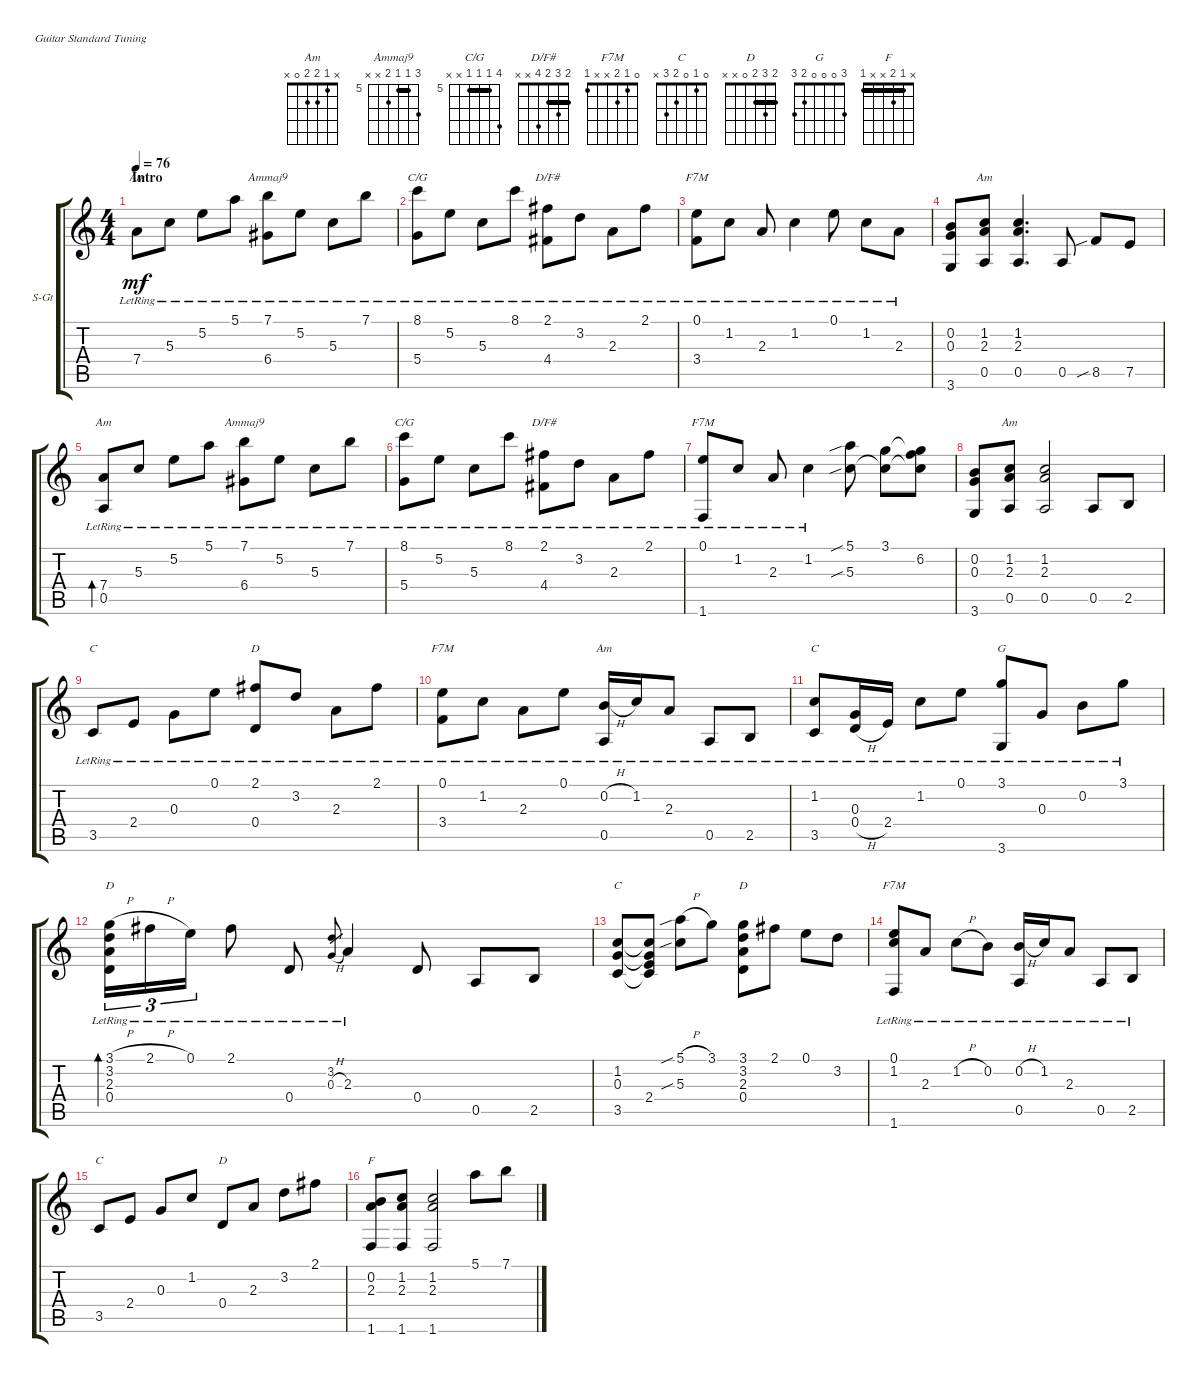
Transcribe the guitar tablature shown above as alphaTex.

\defaultSystemsLayout 4
\bracketExtendMode groupsimilarinstruments
\firstSystemTrackNameOrientation horizontal
\otherSystemsTrackNameOrientation horizontal
\track ("Steel Guitar" "S-Gt") {instrument acousticguitarsteel}
\staff {score tabs}
\tuning (E4 B3 G3 D3 A2 E2)
\chord ("Am" 5 5 5 7 x x) {firstfret 5 showfingering false barre (5 5)}
\chord ("Ammaj9" 7 5 5 6 x x) {firstfret 5 showfingering false barre 5}
\chord ("C/G" 8 5 5 5 x x) {firstfret 5 showfingering false barre (5 5)}
\chord ("D/F#" 2 3 2 4 x x) {showfingering false barre 2}
\chord ("F7M" 0 1 2 3 x x) {showfingering false}
\chord ("Am" x 1 2 2 0 x) {showfingering false}
\chord ("F7M" 0 1 2 x x 1) {showfingering false}
\chord ("C" 0 1 0 2 3 x) {showfingering false}
\chord ("D" 2 3 2 0 x x) {showfingering false barre 2}
\chord ("G" 3 0 0 0 2 3) {showfingering false}
\chord ("F" x 1 2 x x 1) {showfingering false barre 1}
\ts (4 4)
\section ("" "Intro")
\tempo 76
\clef g2
\ks aminor
7.4{lr}.8{ch "Am" dy mf instrument acousticguitarsteel} 5.3{lr}.8 5.2{lr}.8 5.1{lr}.8 (7.1{lr} 6.4{lr}).8{ch "Ammaj9"} 5.2{lr}.8 5.3{lr}.8 7.1{lr}.8 |
(8.1{lr} 5.4{lr}).8{ch "C/G"} 5.2{lr}.8 5.3{lr}.8 8.1{lr}.8 (2.1{lr} 4.4{lr}).8{ch "D/F#"} 3.2{lr}.8 2.3{lr}.8 2.1{lr}.8 |
(0.1{lr} 3.4{lr}).8{ch "F7M"} 1.2{lr}.8 2.3{lr}.8 1.2{lr}.4 0.1{lr}.8 1.2{lr}.8 2.3{lr}.8 |
(3.6 0.3 0.2).8 (1.2 2.3 0.5).8{ch "Am"} (1.2 2.3 0.5).4{d} 0.5.8 8.5{sib}.8 7.5.8 |
(7.4{lr} 0.5{lr}).8{bd 30 ch "Am"} 5.3{lr}.8 5.2{lr}.8 5.1{lr}.8 (7.1{lr} 6.4{lr}).8{ch "Ammaj9"} 5.2{lr}.8 5.3{lr}.8 7.1{lr}.8 |
(8.1{lr} 5.4{lr}).8{ch "C/G"} 5.2{lr}.8 5.3{lr}.8 8.1{lr}.8 (2.1{lr} 4.4{lr}).8{ch "D/F#"} 3.2{lr}.8 2.3{lr}.8 2.1{lr}.8 |
(0.1{lr} 1.6{lr}).8{ch "F7M"} 1.2{lr}.8 2.3{lr}.8 1.2{lr}.4 (5.1{sib} 5.3{sib}).8 (3.1 5.3{t}).8 (6.2 3.1{t} 5.3{t}).8 |
(3.6 0.2 0.3).8 (1.2 2.3 0.5).8{ch "Am"} (1.2 2.3 0.5).2 0.5.8 2.5.8 |
3.5{lr}.8{ch "C"} 2.4{lr}.8 0.3{lr}.8 0.1{lr}.8 (2.1{lr} 0.4{lr}).8{ch "D"} 3.2{lr}.8 2.3{lr}.8 2.1{lr}.8 |
(0.1{lr} 3.4{lr}).8{ch "F7M"} 1.2{lr}.8 2.3{lr}.8 0.1{lr}.8 (0.2{h lr} 0.5{lr}).16{ch "Am"} 1.2{lr}.16 2.3{lr}.8 0.5{lr}.8 2.5{lr}.8 |
(3.5{lr} 1.2{lr}).8{ch "C"} (0.4{h lr} 0.3{lr}).16 2.4{lr}.16 1.2{lr}.8 0.1{lr}.8 (3.1{lr} 3.6{lr}).8{ch "G"} 0.3{lr}.8 0.2{lr}.8 3.1{lr}.8 |
(3.1{h lr} 3.2{lr} 2.3{lr} 0.4{lr}).16{tu (3 2) bd 62 ch "D"} 2.1{h lr}.16{tu (3 2)} 0.1{lr}.16{tu (3 2)} 2.1{lr}.8 0.4{lr}.8 (0.3{h lr} 3.2{lr}).8{gr} 2.3{lr}.4 0.4.8 0.5.8 2.5.8 |
(1.2 3.5 0.3).8{ch "C"} (2.4 3.5{t} 0.3{t} 1.2{t}).8 (5.1{sib h} 5.3{sib}).8 3.1.8 (3.1 3.2 2.3 0.4).8{ch "D"} 2.1.8 0.1.8 3.2.8 |
(0.1{lr} 1.2{lr} 1.6{lr}).8{ch "F7M"} 2.3{lr}.8 1.2{h lr}.8 0.2{lr}.8 (0.2{h lr} 0.5{lr}).16 1.2{lr}.16 2.3{lr}.8 0.5{lr}.8 2.5{lr}.8 |
3.5.8{ch "C"} 2.4.8 0.3.8 1.2.8 0.4.8{ch "D"} 2.3.8 3.2.8 2.1.8 |
(1.6 2.3 0.2).8{ch "F"} (1.2 2.3 1.6).8 (1.2 2.3 1.6).2 5.1.8 7.1.8
